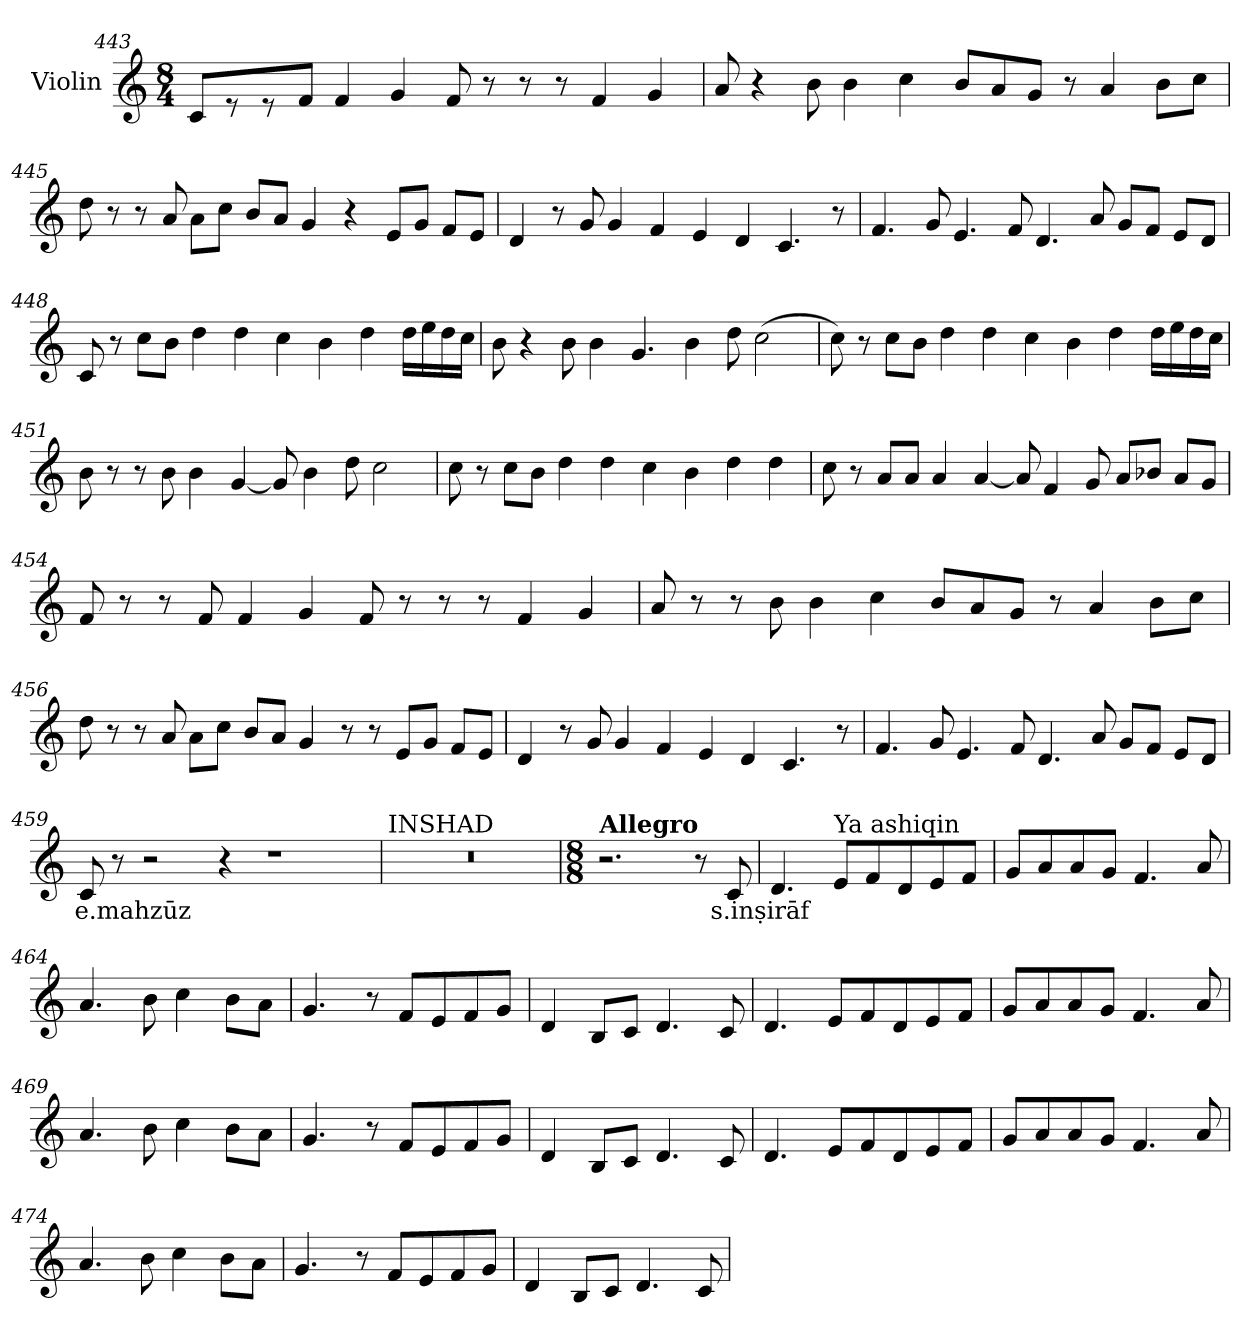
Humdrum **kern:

**kern	**text
*part1	*part1
*staff1	*staff1
*I"Violin	*
!!LO:LB:g=z
*clefG2	*
*k[]	*
*M8/4	*
=443	=443
8c/L	.
8r	.
8r	.
8f/J	.
4f/	.
4g/	.
8f/	.
8r	.
8r	.
8r	.
4f/	.
4g/	.
=444	=444
8a/	.
4r	.
8b\	.
4b\	.
4cc\	.
8b/L	.
8a/	.
8g/J	.
8r	.
4a/	.
8b\L	.
8cc\J	.
!!LO:LB:g=z
=445	=445
8dd\	.
8r	.
8r	.
8a/	.
8a\L	.
8cc\J	.
8b/L	.
8a/J	.
4g/	.
4r	.
8e/L	.
8g/J	.
8f/L	.
8e/J	.
=446	=446
4d/	.
8r	.
8g/	.
4g/	.
4f/	.
4e/	.
4d/	.
4.c/	.
8r	.
!!LO:LB:g=z
=447	=447
4.f/	.
8g/	.
4.e/	.
8f/	.
4.d/	.
8a/	.
8g/L	.
8f/J	.
8e/L	.
8d/J	.
=448	=448
8c/	.
8r	.
8cc\L	.
8b\J	.
4dd\	.
4dd\	.
4cc\	.
4b\	.
4dd\	.
16dd\LL	.
16ee\	.
16dd\	.
16cc\JJ	.
!!LO:LB:g=z
=449	=449
8b\	.
4r	.
8b\	.
4b\	.
4.g/	.
4b\	.
8dd\	.
(>2cc\	.
=450	=450
8cc\)	.
8r	.
8cc\L	.
8b\J	.
4dd\	.
4dd\	.
4cc\	.
4b\	.
4dd\	.
16dd\LL	.
16ee\	.
16dd\	.
16cc\JJ	.
!!LO:LB:g=z
=451	=451
8b\	.
8r	.
8r	.
8b\	.
4b\	.
[4g/	.
8g/]	.
4b\	.
8dd\	.
2cc\	.
=452	=452
8cc\	.
8r	.
8cc\L	.
8b\J	.
4dd\	.
4dd\	.
4cc\	.
4b\	.
4dd\	.
4dd\	.
!!LO:LB:g=z
=453	=453
8cc\	.
8r	.
8a/L	.
8a/J	.
4a/	.
[4a/	.
8a/]	.
4f/	.
8g/	.
8a/L	.
8b-X/J	.
8a/L	.
8g/J	.
=454	=454
8f/	.
8r	.
8r	.
8f/	.
4f/	.
4g/	.
8f/	.
8r	.
8r	.
8r	.
4f/	.
4g/	.
!!LO:LB:g=z
=455	=455
8a/	.
8r	.
8r	.
8b\	.
4b\	.
4cc\	.
8b/L	.
8a/	.
8g/J	.
8r	.
4a/	.
8b\L	.
8cc\J	.
=456	=456
8dd\	.
8r	.
8r	.
8a/	.
8a\L	.
8cc\J	.
8b/L	.
8a/J	.
4g/	.
8r	.
8r	.
8e/L	.
8g/J	.
8f/L	.
8e/J	.
!!LO:PB:g=z
=457	=457
4d/	.
8r	.
8g/	.
4g/	.
4f/	.
4e/	.
4d/	.
4.c/	.
8r	.
=458	=458
4.f/	.
8g/	.
4.e/	.
8f/	.
4.d/	.
8a/	.
8g/L	.
8f/J	.
8e/L	.
8d/J	.
=459	=459
!	!LO:LY:b
8c/	e.mahzūz
8r	.
2r	.
4r	.
1r	.
!!LO:LB:g=z
=460	=460
!LO:TX:a:t=INSHAD	!
0r	.
=461	=461
*M8/8	*
*MM40	*
!LO:TX:a:B:t=Allegro	!
2.r	.
8r	.
!	!LO:LY:b
8c/	s.inṣirāf
=462	=462
4.d/	.
!LO:TX:a:t=Ya ashiqin	!
8e/L	.
8f/	.
8d/	.
8e/	.
8f/J	.
=463	=463
8g/L	.
8a/	.
8a/	.
8g/J	.
4.f/	.
8a/	.
=464	=464
4.a/	.
8b\	.
4cc\	.
8b\L	.
8a\J	.
!!LO:LB:g=z
=465	=465
4.g/	.
8r	.
8f/L	.
8e/	.
8f/	.
8g/J	.
=466	=466
4d/	.
8B/L	.
8c/J	.
4.d/	.
8c/	.
=467	=467
4.d/	.
8e/L	.
8f/	.
8d/	.
8e/	.
8f/J	.
=468	=468
8g/L	.
8a/	.
8a/	.
8g/J	.
4.f/	.
8a/	.
=469	=469
4.a/	.
8b\	.
4cc\	.
8b\L	.
8a\J	.
!!LO:LB:g=z
=470	=470
4.g/	.
8r	.
8f/L	.
8e/	.
8f/	.
8g/J	.
=471	=471
4d/	.
8B/L	.
8c/J	.
4.d/	.
8c/	.
=472	=472
4.d/	.
8e/L	.
8f/	.
8d/	.
8e/	.
8f/J	.
=473	=473
8g/L	.
8a/	.
8a/	.
8g/J	.
4.f/	.
8a/	.
=474	=474
4.a/	.
8b\	.
4cc\	.
8b\L	.
8a\J	.
!!LO:LB:g=z
=475	=475
4.g/	.
8r	.
8f/L	.
8e/	.
8f/	.
8g/J	.
=476	=476
4d/	.
8B/L	.
8c/J	.
4.d/	.
8c/	.
=	=
*-	*-
